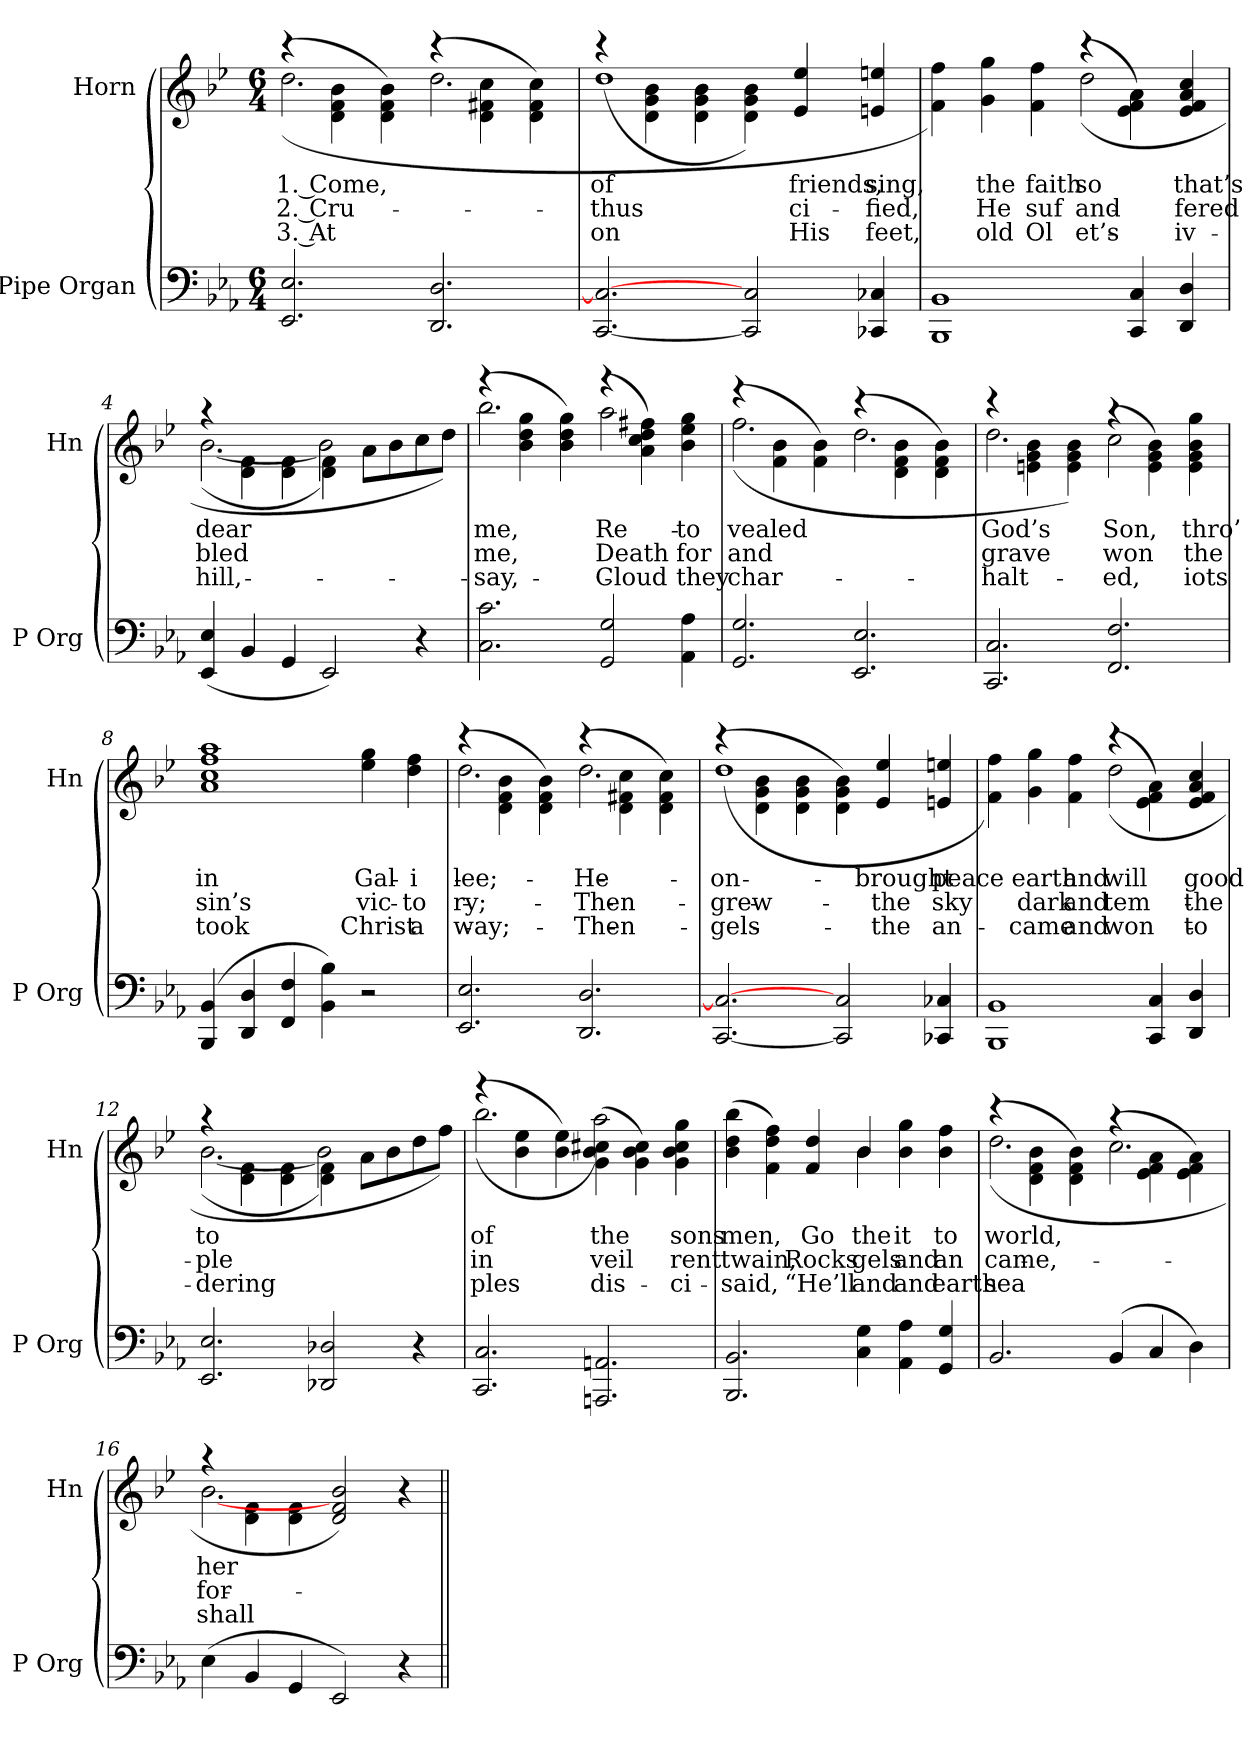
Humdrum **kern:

**kern	**kern	**text	**text	**text
*part2	*part1	*part1	*part1	*part1
*staff2	*staff1	*staff1	*staff1	*staff1
*I"Pipe Organ	*I"Horn	*	*	*
*I'P Org	*I'Hn	*	*	*
*clefF4	*clefG2	*	*	*
*	*ITrd4c7	*	*	*
*k[b-e-a-]	*k[b-e-a-]	*	*	*
*E-:	*E-:	*	*	*
*M6/4	*M6/4	*	*	*
=1	=1	=1	=1	=1
*	*^	*	*	*
2.EE- 2.E-	(4r	(2.g	1. Come,	2. Cru-	3. At
.	4G\ 4B-\ 4e-\	.	.	.	.
.	4G\ 4B-\ 4e-\)	.	.	.	.
2.DD 2.D	(4r	2.g	.	.	.
.	4G\ 4Bn\ 4f\	.	.	.	.
.	4G\ 4B\ 4f\)	.	.	.	.
=2	=2	=2	=2	=2	=2
[2.CC 2.C_	4r	(1g	of	thus	on
.	4G\ 4c\ 4e-\	.	.	.	.
.	4G\ 4c\ 4e-\	.	.	.	.
2CC] 2C	4G\ 4c\ 4e-\)	.	.	.	.
.	4A- 4a-	2ryy	friends,	-ci-	His
4CC-X 4C-X	4An 4an	.	sing,	-fied,	feet,
=3	=3	=3	=3	=3	=3
1BBB- 1BB-	4B- 4b-)	2.ryy	.	.	.
.	4c 4cc	.	the	He	old
.	4B- 4b-	.	faith	suf-	Ol-
.	(4r	(2g	so	and	-et’s
4CC 4C	4A-\ 4B-\ 4d\)	.	.	.	.
4DD 4D	4A- 4B- 4d 4f	4ryy	that’s	-fered	-iv-
=4	=4	=4	=4	=4	=4
(4EE- 4E-	4r	([2.e-	dear	bled	hill,
4BB-	4G\ 4B-\	.	.	.	.
4GG	4G\ 4B-\	.	.	.	.
2EE-)	4G\ 4B-\	2e-])	.	.	.
.	8d\L	.	.	.	.
.	8e-\	.	.	.	.
4r	8f\	4ryy	.	.	.
.	8g\J)	.	.	.	.
=5	=5	=5	=5	=5	=5
2.C 2.c	(4r	2.ee-	me,	me,	say,
.	4e-\ 4g\ 4cc\	.	.	.	.
.	4e-\ 4g\ 4cc\)	.	.	.	.
2GG 2G	(4r	2dd	Re-	Death	Cloud
.	4d\ 4f\ 4g\ 4bn\)	.	.	.	.
4AA- 4A-	4e- 4a- 4cc	4ryy	to	for	they
=6	=6	=6	=6	=6	=6
2.GG 2.G	(4r	(2.b-	-vealed	and	char-
.	4B-\ 4e-\	.	.	.	.
.	4B-\ 4e-\)	.	.	.	.
2.EE- 2.E-	(4r	2.g	.	.	.
.	4G\ 4B-\ 4e-\	.	.	.	.
.	4G\ 4B-\ 4e-\)	.	.	.	.
=7	=7	=7	=7	=7	=7
2.CC 2.C	4r	2.g	God’s	grave	halt-
.	4An\ 4c\ 4e-\	.	.	.	.
.	4A\ 4c\ 4e-\)	.	.	.	.
2.FF 2.F	(4r	2f	Son,	won	-ed,
.	4A\ 4c\ 4e-\)	.	.	.	.
.	4A 4c 4e- 4cc	4ryy	thro’	the	-iots
*	*v	*v	*	*	*
=8	=8	=8	=8	=8
(4BBB- 4BB-	1d 1f 1b- 1dd	in	sin’s	took
4DD 4D	.	.	.	.
4FF 4F	.	.	.	.
4BB- 4B-)	.	.	.	.
2r	4a- 4cc	Gal-	vic-	Christ
.	4g 4b-	-i-	-to-	a-
=9	=9	=9	=9	=9
*	*^	*	*	*
2.EE- 2.E-	(4r	2.g	-lee;	-ry;	-way;
.	4G\ 4B-\ 4e-\	.	.	.	.
.	4G\ 4B-\ 4e-\)	.	.	.	.
2.DD 2.D	(4r	2.g	He	Then	Then
.	4G\ 4Bn\ 4f\	.	.	.	.
.	4G\ 4B\ 4f\)	.	.	.	.
=10	=10	=10	=10	=10	=10
[2.CC 2.C_	(4r	(1g	on	grew	-gels
.	4G\ 4c\ 4e-\	.	.	.	.
.	4G\ 4c\ 4e-\	.	.	.	.
2CC] 2C	4G\ 4c\ 4e-\)	.	.	.	.
.	4A- 4a-	2ryy	brought	the	the
4CC-X 4C-X	4An 4an	.	peace	sky	an-
=11	=11	=11	=11	=11	=11
1BBB- 1BB-	4B- 4b-)	2.ryy	.	.	.
.	4c 4cc	.	earth	dark	came
.	4B- 4b-	.	and	and	and
.	(4r	(2g	will	tem-	won-
4CC 4C	4A-\ 4B-\ 4d\)	.	.	.	.
4DD 4D	4A- 4B- 4d 4f	4ryy	good	the	to
=12	=12	=12	=12	=12	=12
2.EE- 2.E-	4r	([2.e-	to	-ple	-dering
.	4G\ 4B-\	.	.	.	.
.	4G\ 4B-\	.	.	.	.
2DD-X 2D-X	4G\ 4B-\	2e-])	.	.	.
.	8d\L	.	.	.	.
.	8e-\	.	.	.	.
4r	8g\	4ryy	.	.	.
.	8b-\J)	.	.	.	.
=13	=13	=13	=13	=13	=13
2.CC 2.C	(4r	(2.ee-	of	in	-ples
.	4e-\ 4a-\	.	.	.	.
.	4e-\ 4a-\)	.	.	.	.
2.AAAn 2.AAn	(4c\ 4e-\ 4f#X\	2dd)	the	veil	dis-
.	4c\ 4e-\ 4f#\)	.	.	.	.
.	4c 4e- 4f# 4cc	4ryy	sons	rent	-ci-
=14	=14	=14	=14	=14	=14
2.BBB- 2.BB-	(4e- 4g 4ee-	2.ryy	men,	twain,	said,
.	4B- 4g 4b-)	.	.	.	.
.	4B- 4g	.	Go	Rocks	“He’ll
4C 4G	4e-/	4e-	the	-gels	and
4AA- 4A-	4e- 4cc	2ryy	it	and	and
4GG 4G	4e- 4b-	.	to	an-	earth
=15	=15	=15	=15	=15	=15
2.BB-	(4r	(2.g	world,	came,	sea
.	4G\ 4B-\ 4e-\	.	.	.	.
.	4G\ 4B-\ 4e-\)	.	.	.	.
(4BB-	(4r	2.f	.	.	.
4C	4A-\ 4B-\ 4d\	.	.	.	.
4D)	4A-\ 4B-\ 4d\)	.	.	.	.
=16	=16	=16	=16	=16	=16
(4E-	4r	[2.e-	her	for	shall
4BB-	4G\ 4B-\	.	.	.	.
4GG	4G\ 4B-\	.	.	.	.
2EE-)	2G 2B- 2e-)	2.ryy	.	.	.
4r	4r	.	.	.	.
*	*v	*v	*	*	*
=||	=||	=||	=||	=||
*-	*-	*-	*-	*-
